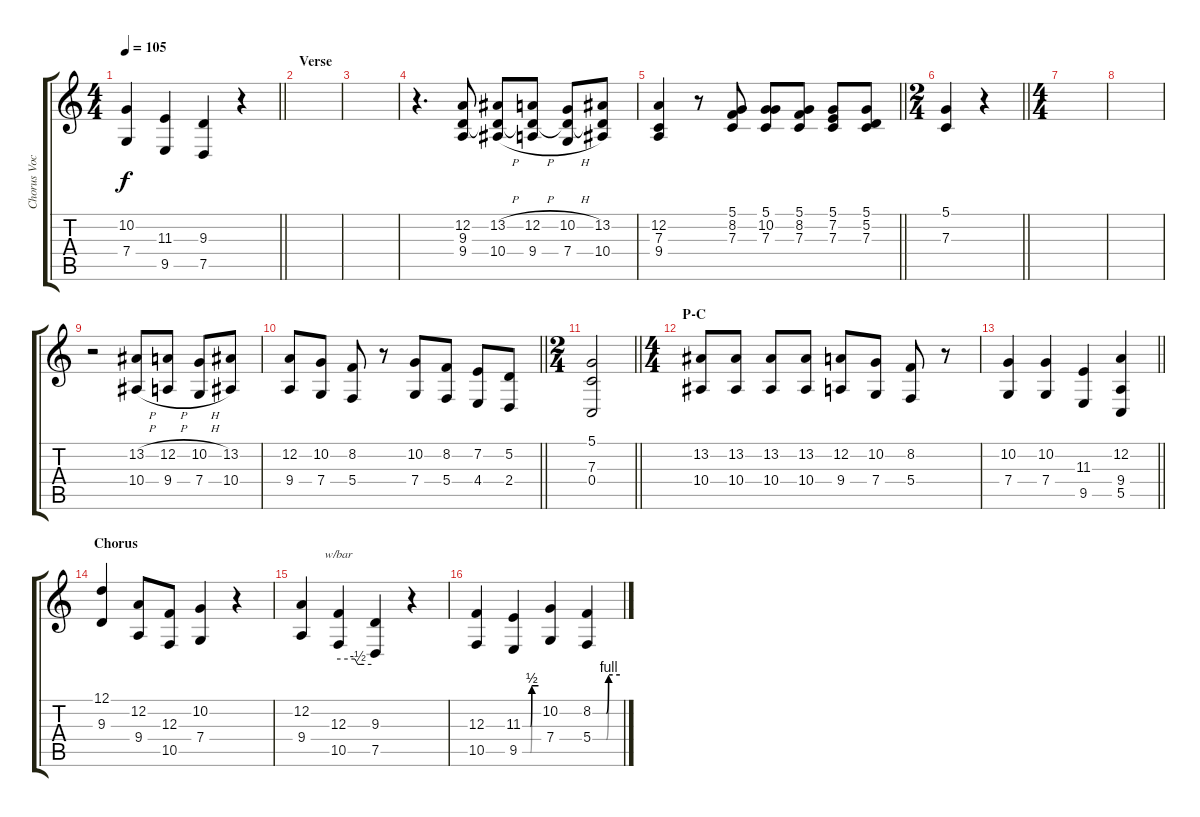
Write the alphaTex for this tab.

\track ("Chorus Vocals" "Chorus Voc") {instrument pad4choir}
\staff {score tabs}
\tuning (D4 A3 F3 C3 G2 D2) {hide}
\ts (4 4)
\tempo 105
\clef g2
\barLineRight lightlight
\ks c
(10.2 7.4).4{dy f} (11.3 9.5).4 (9.3 7.5).4 r.4 |
\section ("" "Verse")
|
|
r.4{d volume 10} (12.2 9.3 9.4).8 (13.2{h} 9.3{t} 10.4{h}).8 (12.2{h} 9.3{t} 9.4{h}).8 (10.2{h} 9.3{t} 7.4{h}).8 (13.2 9.3{t} 10.4).8 |
\barLineRight lightlight
(12.2 7.3 9.4).4 r.8 (5.1 8.2 7.3).8 (5.1 10.2 7.3).8 (5.1 8.2 7.3).8 (5.1 7.2 7.3).8 (5.1 5.2 7.3).8 |
\ts (2 4)
\barLineRight lightlight
(5.1 7.3).4 r.4 |
\ts (4 4)
\section ("" "")
|
|
r.2{volume 10} (13.2{h} 10.4{h}).8 (12.2{h} 9.4{h}).8 (10.2{h} 7.4{h}).8 (13.2 10.4).8 |
\barLineRight lightlight
(12.2 9.4).8 (10.2 7.4).8 (8.2 5.4).8 r.8 (10.2 7.4).8 (8.2 5.4).8 (7.2 4.4).8 (5.2 2.4).8 |
\ts (2 4)
\barLineRight lightlight
(5.1 7.3 0.4).2 |
\ts (4 4)
\section ("" "P-C")
(13.2 10.4).8 (13.2 10.4).8 (13.2 10.4).8 (13.2 10.4).8 (12.2 9.4).8 (10.2 7.4).8 (8.2 5.4).8 r.8 |
\barLineRight lightlight
(10.2 7.4).4 (10.2 7.4).4 (11.3 9.5).4 (12.2 9.4 5.5).4 |
\section ("" "Chorus")
(12.1 9.3).4 (12.2 9.4).8 (12.3 10.5).8 (10.2 7.4).4 r.4 |
(12.2 9.4).4 (12.3 10.5).4{tbe (custom default 0 0 30 0 35 -2 45 -2 60 -2)} (9.3 7.5).4 r.4 |
(12.3 10.5).4 (11.3{be (custom 0 0 30 0 35 2 60 2)} 9.5{be (custom 0 0 30 0 35 2 60 2)}).4 (10.2 7.4).4 (8.2{be (custom 0 0 30 0 35 4 60 4)} 5.4{be (custom 0 0 15 0 30 0 35 4 60 4)}).4
